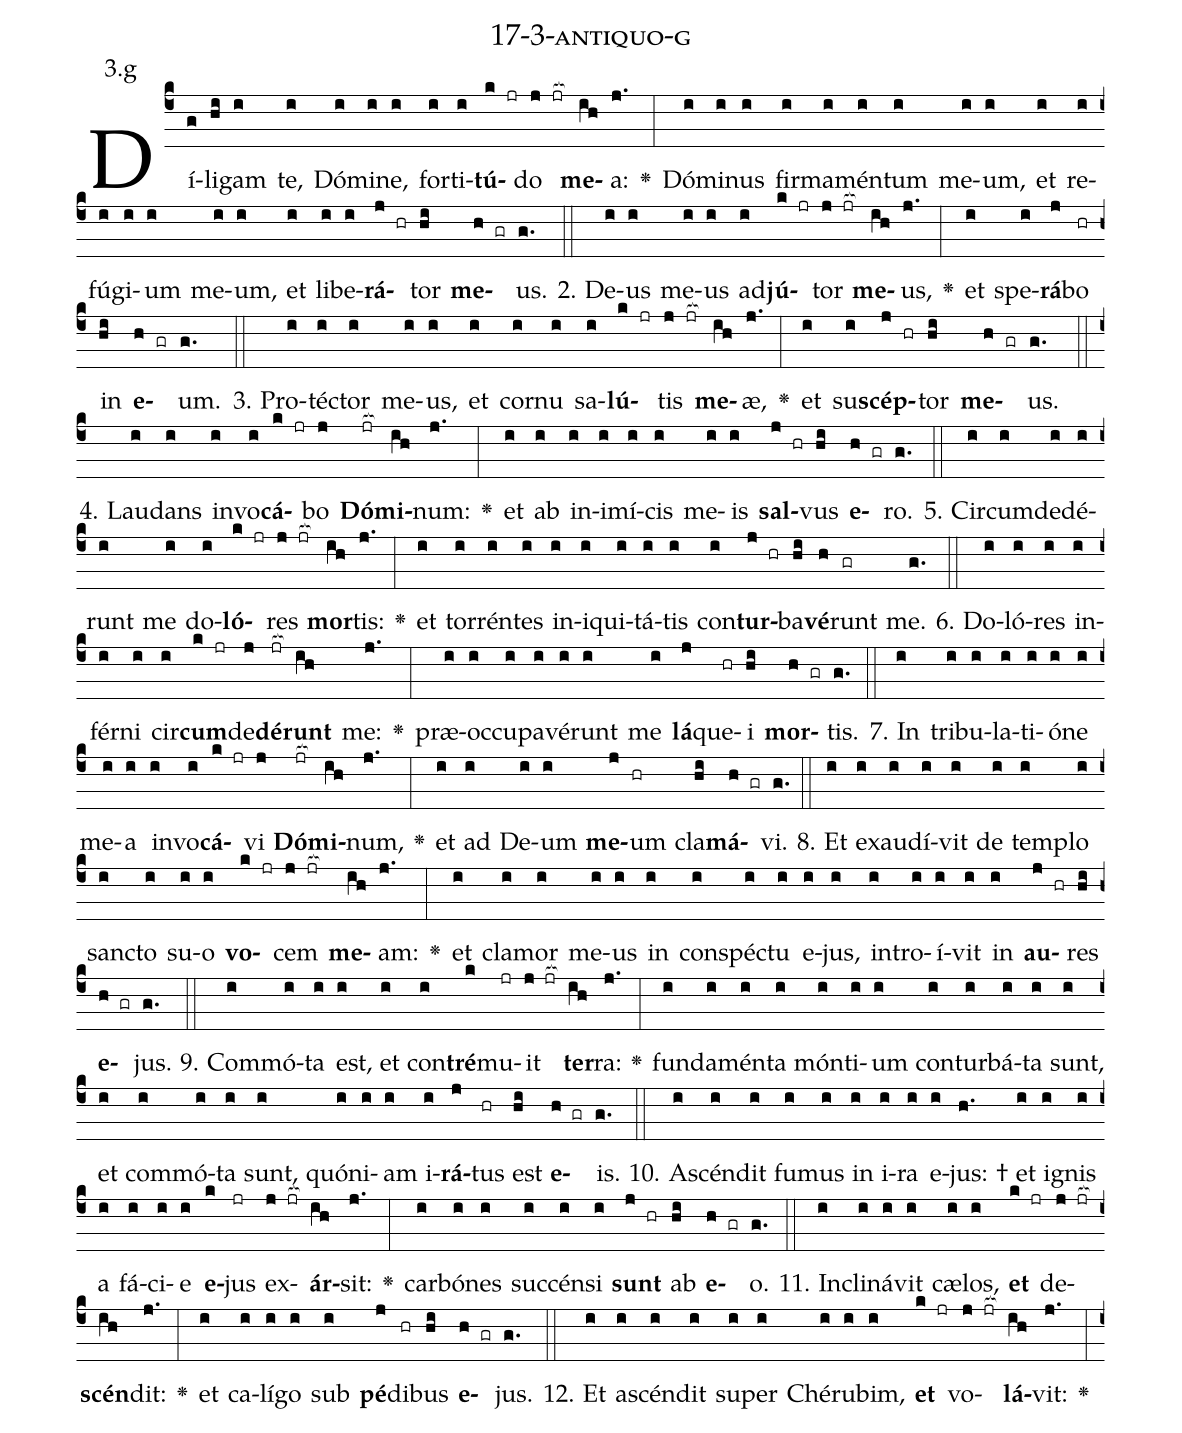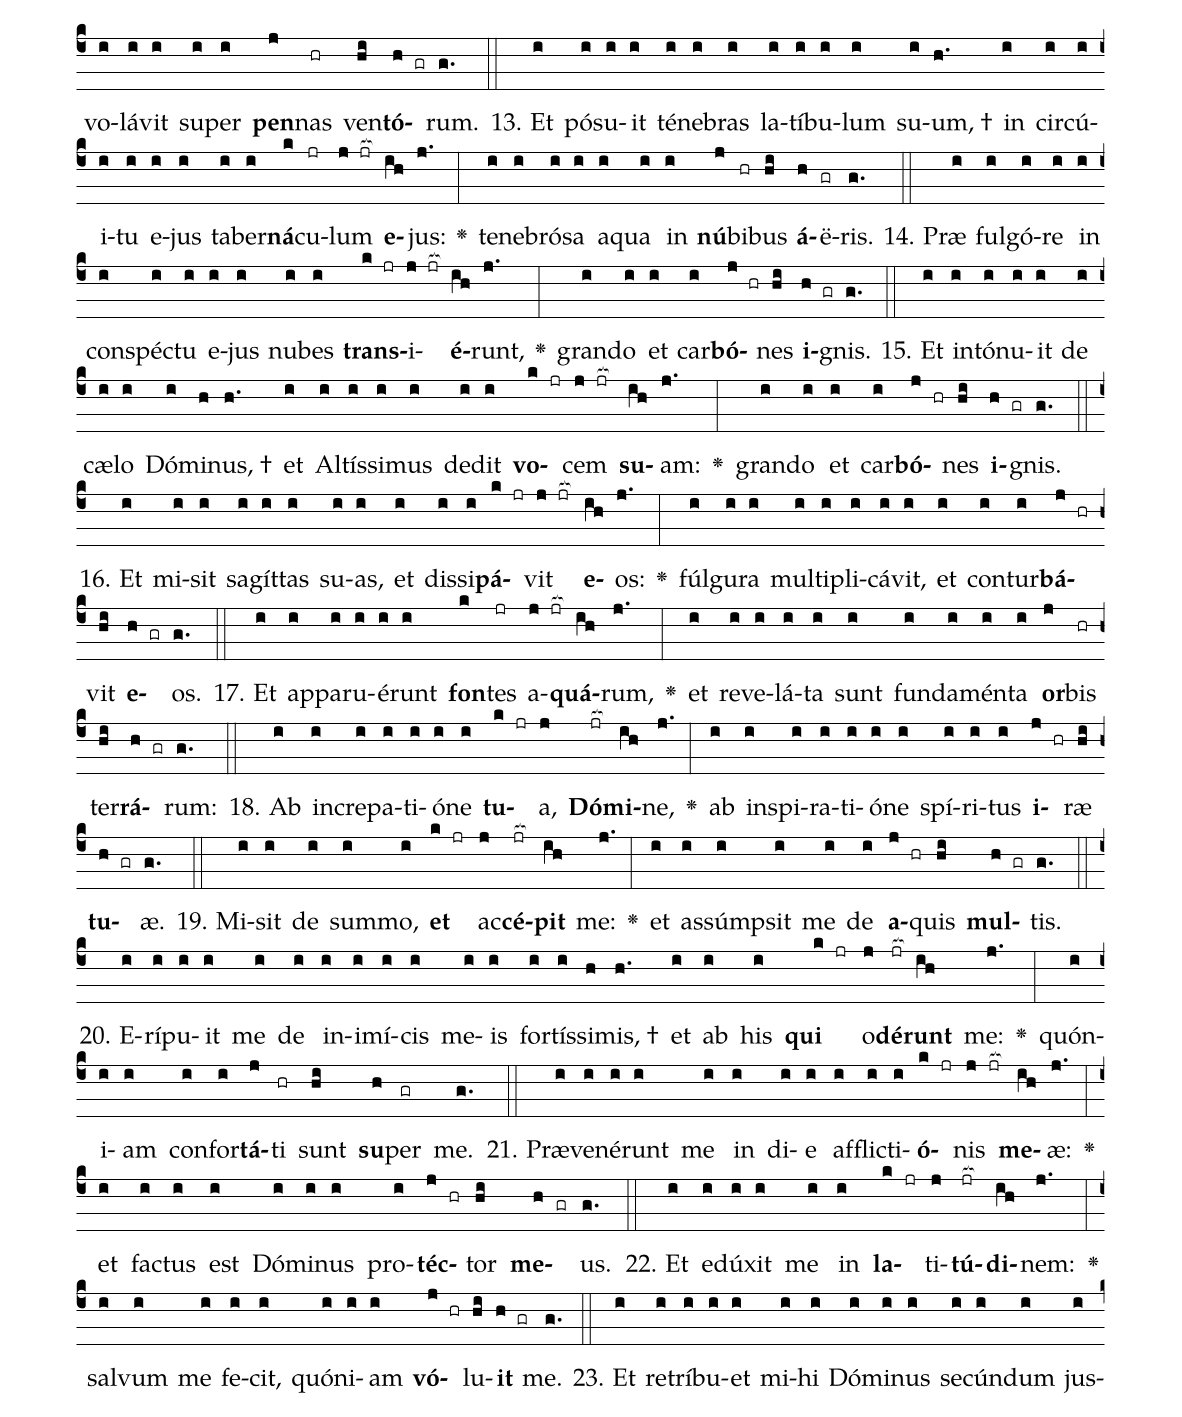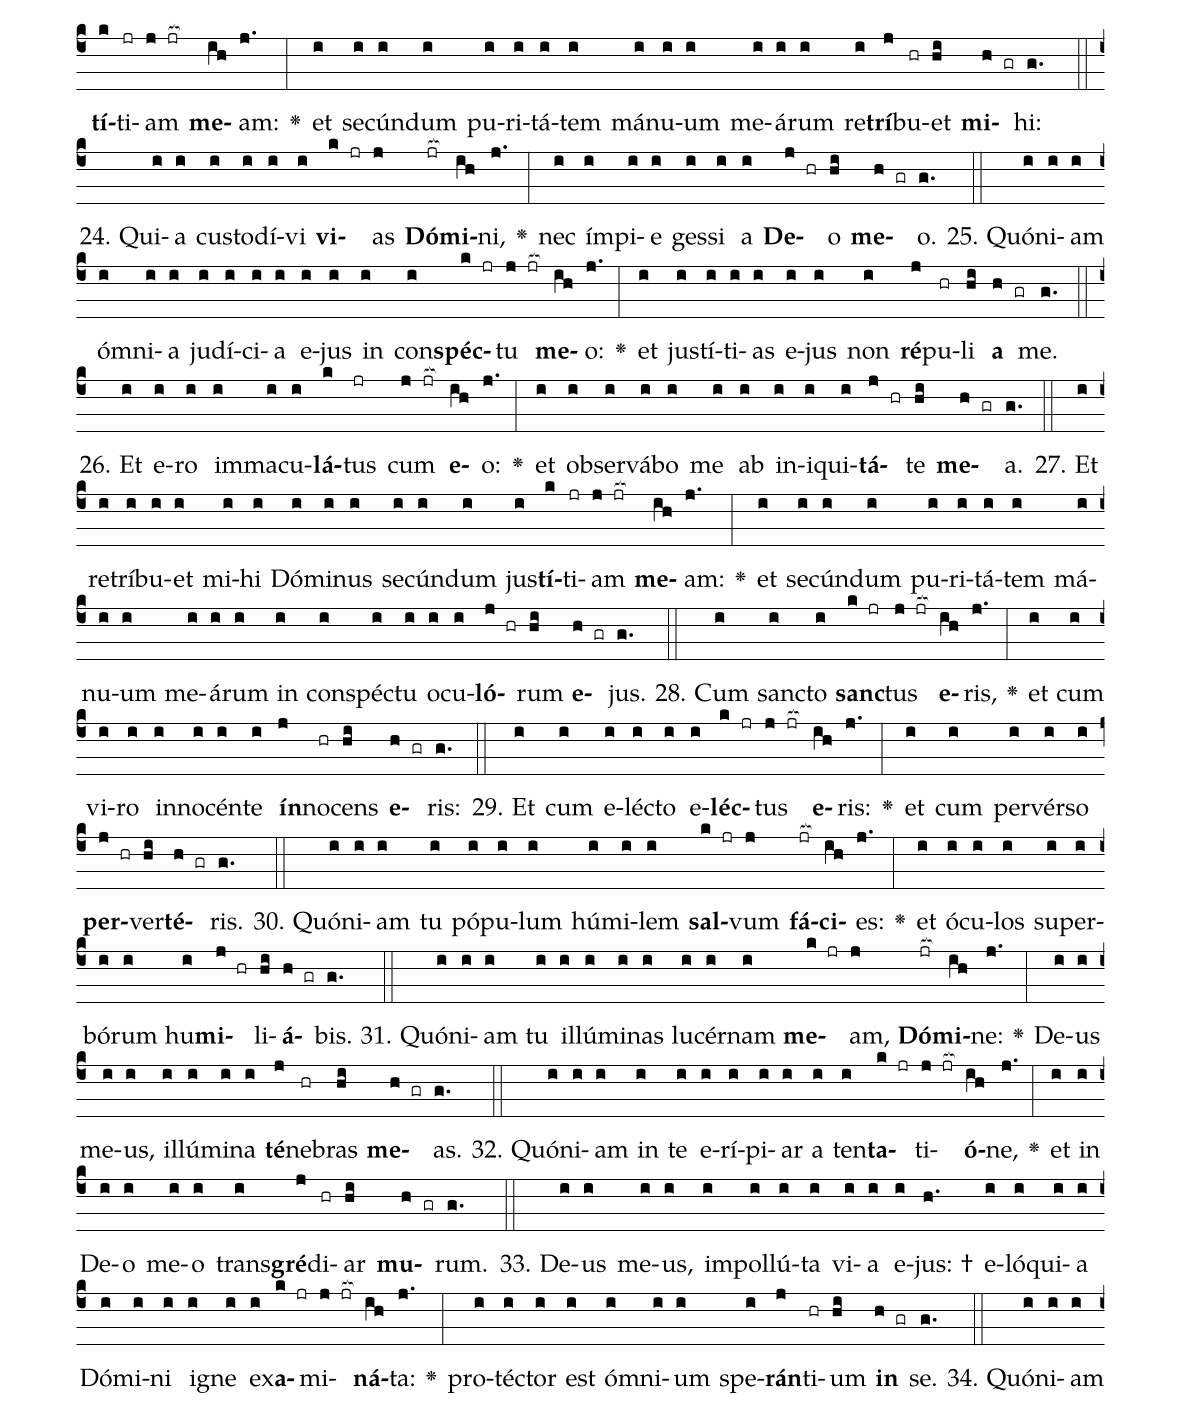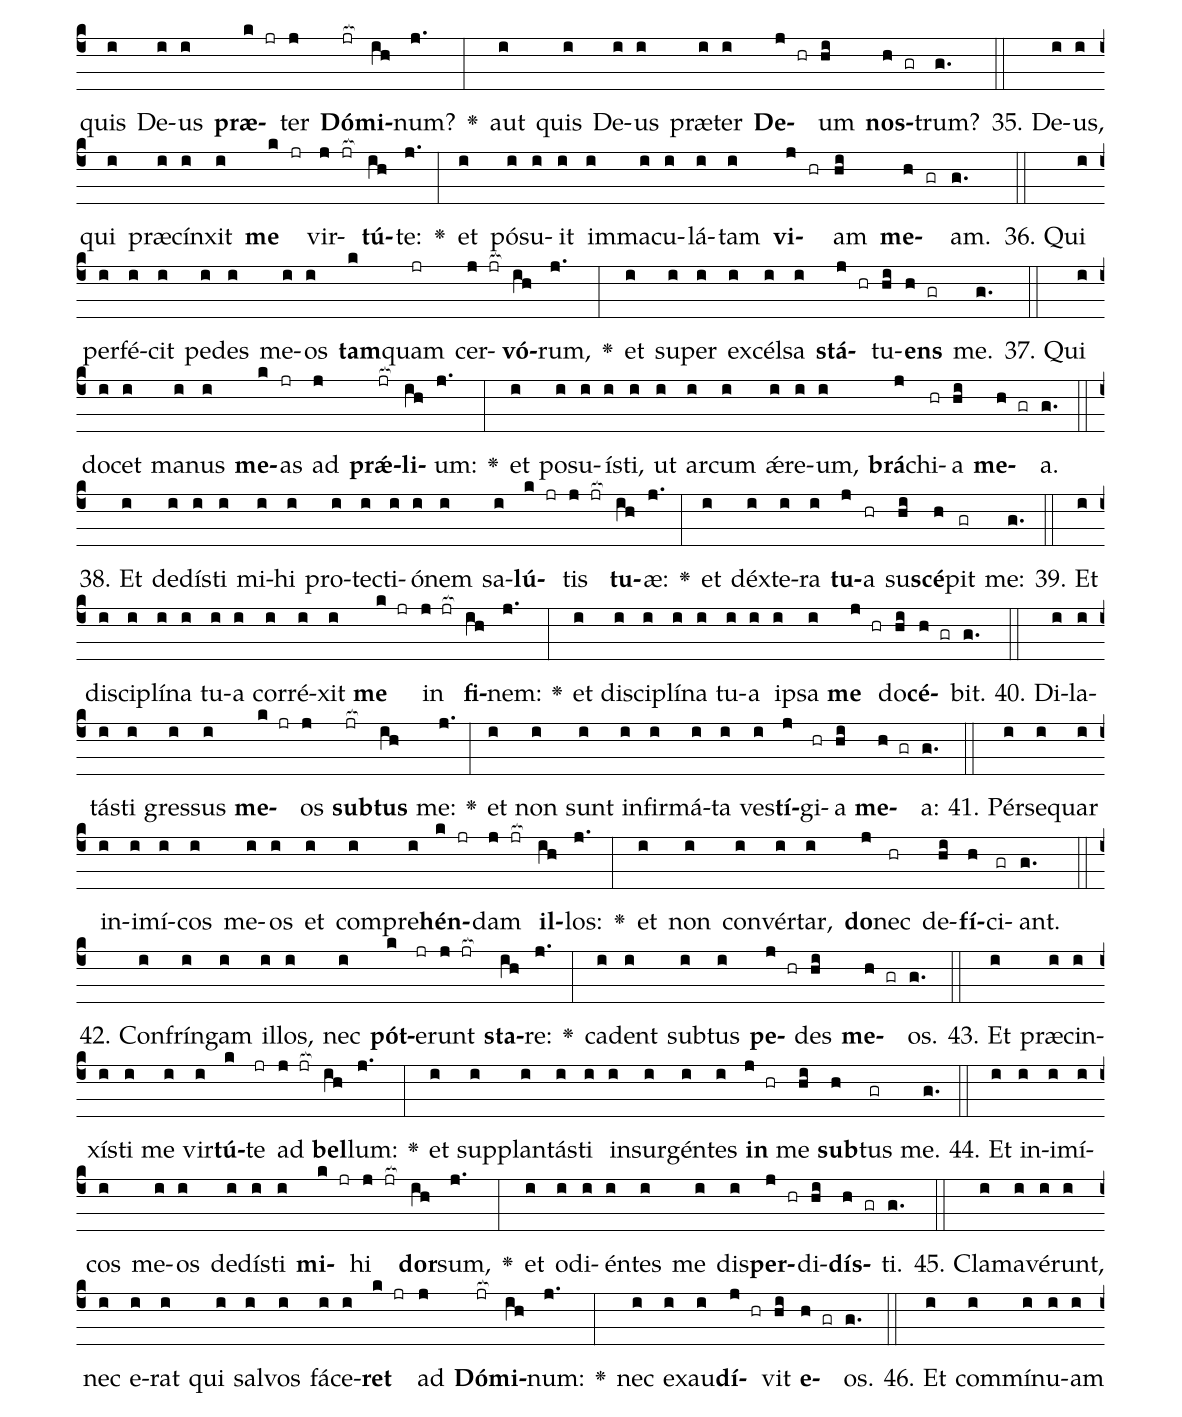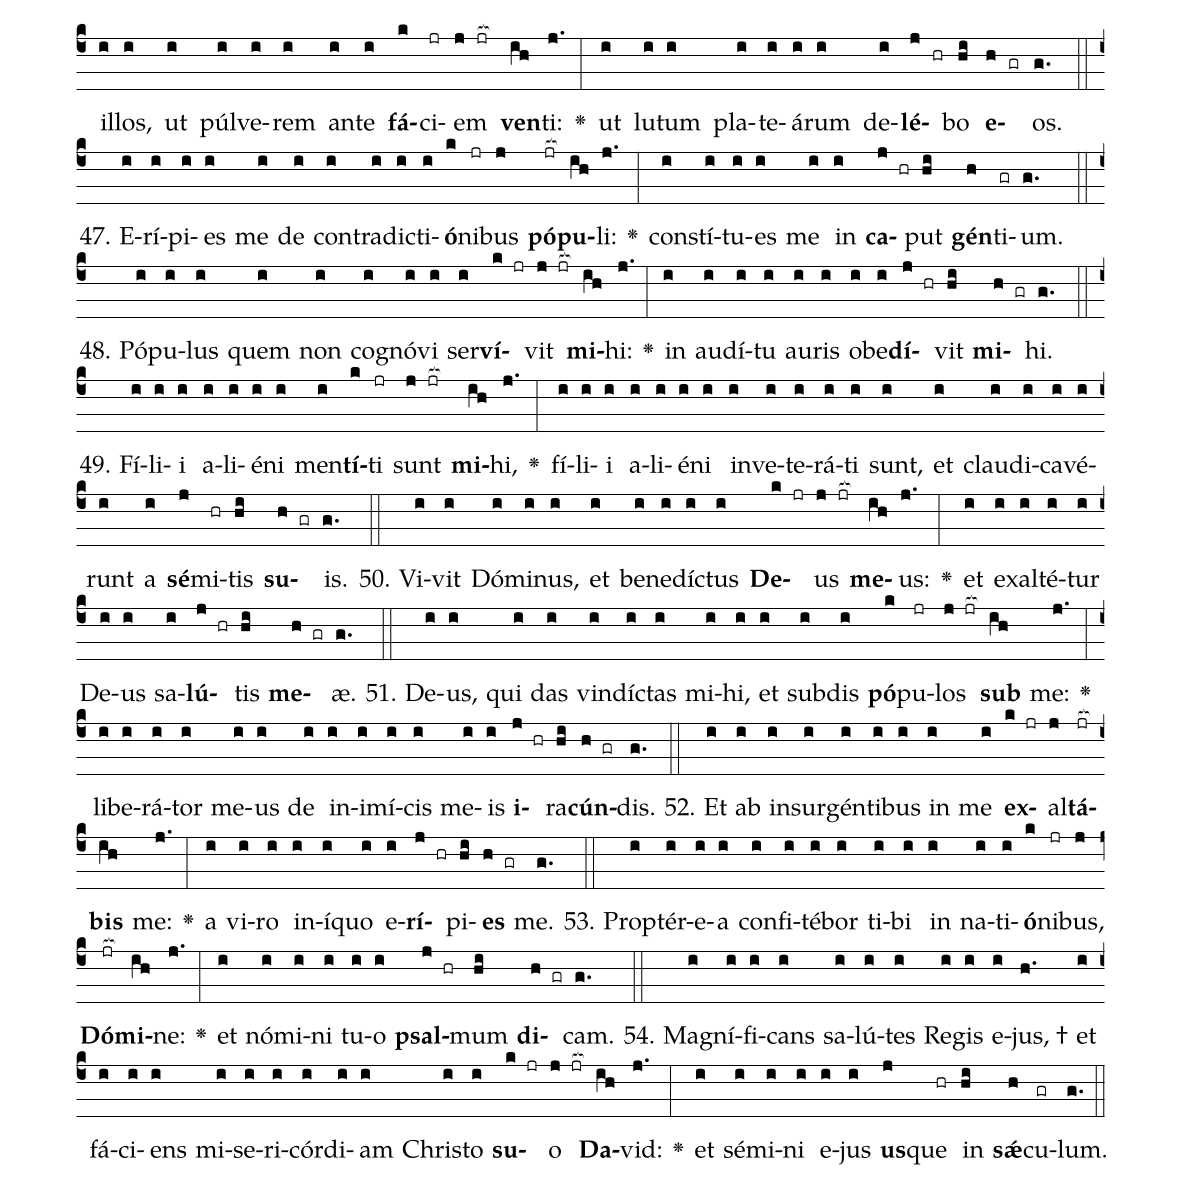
name: 17-3-antiquo-g;
annotation: 3.g;
%%
(c4)Dí(g)li(hi)gam(i) te,(i) Dó(i)mi(i)ne,(i) for(i)ti(i)<b>tú</b>(k jr)do(j jr[ocb:1{]) <b>me</b>(ih[ocb:0}])a:(j.) <v>\greheightstar</v>(:) Dó(i)mi(i)nus(i) fir(i)ma(i)mén(i)tum(i) me(i)um,(i) et(i) re(i)fú(i)gi(i)um(i) me(i)um,(i) et(i) li(i)be(i)<b>rá</b>(j hr)tor(hi) <b>me</b>(h gr)us.(g.) (::)
2. De(i)us(i) me(i)us(i) ad(i)<b>jú</b>(k jr)tor(j jr[ocb:1{]) <b>me</b>(ih[ocb:0}])us,(j.) <v>\greheightstar</v>(:) et(i) spe(i)<b>rá</b>(j)bo(hr) in(hi) <b>e</b>(h gr)um.(g.) (::)
3. Pro(i)téc(i)tor(i) me(i)us,(i) et(i) cor(i)nu(i) sa(i)<b>lú</b>(k jr)tis(j jr[ocb:1{]) <b>me</b>(ih[ocb:0}])æ,(j.) <v>\greheightstar</v>(:) et(i) su(i)<b>scép</b>(j hr)tor(hi) <b>me</b>(h gr)us.(g.) (::)
4. Lau(i)dans(i) in(i)vo(i)<b>cá</b>(k jr)bo(j) <b>Dó</b>(jr[ocb:1{])<b>mi</b>(ih[ocb:0}])num:(j.) <v>\greheightstar</v>(:) et(i) ab(i) in(i)i(i)mí(i)cis(i) me(i)is(i) <b>sal</b>(j hr)vus(hi) <b>e</b>(h gr)ro.(g.) (::)
5. Cir(i)cum(i)de(i)dé(i)runt(i) me(i) do(i)<b>ló</b>(k jr)res(j jr[ocb:1{]) <b>mor</b>(ih[ocb:0}])tis:(j.) <v>\greheightstar</v>(:) et(i) tor(i)rén(i)tes(i) in(i)i(i)qui(i)tá(i)tis(i) con(i)<b>tur</b>(j hr)ba(hi)<b>vé</b>(h)runt(gr) me.(g.) (::)
6. Do(i)ló(i)res(i) in(i)fér(i)ni(i) cir(i)<b>cum</b>(k jr)de(j)<b>dé</b>(jr[ocb:1{])<b>runt</b>(ih[ocb:0}]) me:(j.) <v>\greheightstar</v>(:) præ(i)oc(i)cu(i)pa(i)vé(i)runt(i) me(i) <b>lá</b>(j)que(hr)i(hi) <b>mor</b>(h gr)tis.(g.) (::)
7. In(i) tri(i)bu(i)la(i)ti(i)ó(i)ne(i) me(i)a(i) in(i)vo(i)<b>cá</b>(k jr)vi(j) <b>Dó</b>(jr[ocb:1{])<b>mi</b>(ih[ocb:0}])num,(j.) <v>\greheightstar</v>(:) et(i) ad(i) De(i)um(i) <b>me</b>(j)um(hr) cla(hi)<b>má</b>(h gr)vi.(g.) (::)
8. Et(i) ex(i)au(i)dí(i)vit(i) de(i) tem(i)plo(i) sanc(i)to(i) su(i)o(i) <b>vo</b>(k jr)cem(j jr[ocb:1{]) <b>me</b>(ih[ocb:0}])am:(j.) <v>\greheightstar</v>(:) et(i) cla(i)mor(i) me(i)us(i) in(i) con(i)spéc(i)tu(i) e(i)jus,(i) in(i)tro(i)í(i)vit(i) in(i) <b>au</b>(j hr)res(hi) <b>e</b>(h gr)jus.(g.) (::)
9. Com(i)mó(i)ta(i) est,(i) et(i) con(i)<b>tré</b>(k)mu(jr)it(j jr[ocb:1{]) <b>ter</b>(ih[ocb:0}])ra:(j.) <v>\greheightstar</v>(:) fun(i)da(i)mén(i)ta(i) món(i)ti(i)um(i) con(i)tur(i)bá(i)ta(i) sunt,(i) et(i) com(i)mó(i)ta(i) sunt,(i) quón(i)i(i)am(i) i(i)<b>rá</b>(j)tus(hr) est(hi) <b>e</b>(h gr)is.(g.) (::)
10. A(i)scén(i)dit(i) fu(i)mus(i) in(i) i(i)ra(i) e(i)jus: †(h.) et(i) i(i)gnis(i) a(i) fá(i)ci(i)e(i) <b>e</b>(k)jus(jr) ex(j jr[ocb:1{])<b>ár</b>(ih[ocb:0}])sit:(j.) <v>\greheightstar</v>(:) car(i)bó(i)nes(i) suc(i)cén(i)si(i) <b>sunt</b>(j hr) ab(hi) <b>e</b>(h gr)o.(g.) (::)
11. In(i)cli(i)ná(i)vit(i) cæ(i)los,(i) <b>et</b>(k jr) de(j jr[ocb:1{])<b>scén</b>(ih[ocb:0}])dit:(j.) <v>\greheightstar</v>(:) et(i) ca(i)lí(i)go(i) sub(i) <b>pé</b>(j)di(hr)bus(hi) <b>e</b>(h gr)jus.(g.) (::)
12. Et(i) a(i)scén(i)dit(i) su(i)per(i) Ché(i)ru(i)bim,(i) <b>et</b>(k jr) vo(j jr[ocb:1{])<b>lá</b>(ih[ocb:0}])vit:(j.) <v>\greheightstar</v>(:) vo(i)lá(i)vit(i) su(i)per(i) <b>pen</b>(j)nas(hr) ven(hi)<b>tó</b>(h gr)rum.(g.) (::)
13. Et(i) pó(i)su(i)it(i) té(i)ne(i)bras(i) la(i)tí(i)bu(i)lum(i) su(i)um, †(h.) in(i) cir(i)cú(i)i(i)tu(i) e(i)jus(i) ta(i)ber(i)<b>ná</b>(k)cu(jr)lum(j jr[ocb:1{]) <b>e</b>(ih[ocb:0}])jus:(j.) <v>\greheightstar</v>(:) te(i)ne(i)bró(i)sa(i) a(i)qua(i) in(i) <b>nú</b>(j)bi(hr)bus(hi) <b>á</b>(h)ë(gr)ris.(g.) (::)
14. Præ(i) ful(i)gó(i)re(i) in(i) con(i)spéc(i)tu(i) e(i)jus(i) nu(i)bes(i) <b>trans</b>(k jr)i(j jr[ocb:1{])<b>é</b>(ih[ocb:0}])runt,(j.) <v>\greheightstar</v>(:) gran(i)do(i) et(i) car(i)<b>bó</b>(j hr)nes(hi) <b>i</b>(h gr)gnis.(g.) (::)
15. Et(i) in(i)tó(i)nu(i)it(i) de(i) cæ(i)lo(i) Dó(i)mi(h)nus, †(h.) et(i) Al(i)tís(i)si(i)mus(i) de(i)dit(i) <b>vo</b>(k jr)cem(j jr[ocb:1{]) <b>su</b>(ih[ocb:0}])am:(j.) <v>\greheightstar</v>(:) gran(i)do(i) et(i) car(i)<b>bó</b>(j hr)nes(hi) <b>i</b>(h gr)gnis.(g.) (::)
16. Et(i) mi(i)sit(i) sa(i)gít(i)tas(i) su(i)as,(i) et(i) dis(i)si(i)<b>pá</b>(k jr)vit(j jr[ocb:1{]) <b>e</b>(ih[ocb:0}])os:(j.) <v>\greheightstar</v>(:) fúl(i)gu(i)ra(i) mul(i)ti(i)pli(i)cá(i)vit,(i) et(i) con(i)tur(i)<b>bá</b>(j hr)vit(hi) <b>e</b>(h gr)os.(g.) (::)
17. Et(i) ap(i)pa(i)ru(i)é(i)runt(i) <b>fon</b>(k)tes(jr) a(j jr[ocb:1{])<b>quá</b>(ih[ocb:0}])rum,(j.) <v>\greheightstar</v>(:) et(i) re(i)ve(i)lá(i)ta(i) sunt(i) fun(i)da(i)mén(i)ta(i) <b>or</b>(j)bis(hr) ter(hi)<b>rá</b>(h gr)rum:(g.) (::)
18. Ab(i) in(i)cre(i)pa(i)ti(i)ó(i)ne(i) <b>tu</b>(k jr)a,(j) <b>Dó</b>(jr[ocb:1{])<b>mi</b>(ih[ocb:0}])ne,(j.) <v>\greheightstar</v>(:) ab(i) in(i)spi(i)ra(i)ti(i)ó(i)ne(i) spí(i)ri(i)tus(i) <b>i</b>(j hr)ræ(hi) <b>tu</b>(h gr)æ.(g.) (::)
19. Mi(i)sit(i) de(i) sum(i)mo,(i) <b>et</b>(k jr) ac(j)<b>cé</b>(jr[ocb:1{])<b>pit</b>(ih[ocb:0}]) me:(j.) <v>\greheightstar</v>(:) et(i) as(i)súmp(i)sit(i) me(i) de(i) <b>a</b>(j hr)quis(hi) <b>mul</b>(h gr)tis.(g.) (::)
20. E(i)rí(i)pu(i)it(i) me(i) de(i) in(i)i(i)mí(i)cis(i) me(i)is(i) for(i)tís(i)si(h)mis, †(h.) et(i) ab(i) his(i) <b>qui</b>(k jr) o(j)<b>dé</b>(jr[ocb:1{])<b>runt</b>(ih[ocb:0}]) me:(j.) <v>\greheightstar</v>(:) quón(i)i(i)am(i) con(i)for(i)<b>tá</b>(j)ti(hr) sunt(hi) <b>su</b>(h)per(gr) me.(g.) (::)
21. Præ(i)ve(i)né(i)runt(i) me(i) in(i) di(i)e(i) af(i)flic(i)ti(i)<b>ó</b>(k jr)nis(j jr[ocb:1{]) <b>me</b>(ih[ocb:0}])æ:(j.) <v>\greheightstar</v>(:) et(i) fac(i)tus(i) est(i) Dó(i)mi(i)nus(i) pro(i)<b>téc</b>(j hr)tor(hi) <b>me</b>(h gr)us.(g.) (::)
22. Et(i) e(i)dú(i)xit(i) me(i) in(i) <b>la</b>(k jr)ti(j)<b>tú</b>(jr[ocb:1{])<b>di</b>(ih[ocb:0}])nem:(j.) <v>\greheightstar</v>(:) sal(i)vum(i) me(i) fe(i)cit,(i) quón(i)i(i)am(i) <b>vó</b>(j hr)lu(hi)<b>it</b>(h gr) me.(g.) (::)
23. Et(i) re(i)trí(i)bu(i)et(i) mi(i)hi(i) Dó(i)mi(i)nus(i) se(i)cún(i)dum(i) jus(i)<b>tí</b>(k)ti(jr)am(j jr[ocb:1{]) <b>me</b>(ih[ocb:0}])am:(j.) <v>\greheightstar</v>(:) et(i) se(i)cún(i)dum(i) pu(i)ri(i)tá(i)tem(i) má(i)nu(i)um(i) me(i)á(i)rum(i) re(i)<b>trí</b>(j)bu(hr)et(hi) <b>mi</b>(h gr)hi:(g.) (::)
24. Qui(i)a(i) cus(i)to(i)dí(i)vi(i) <b>vi</b>(k jr)as(j) <b>Dó</b>(jr[ocb:1{])<b>mi</b>(ih[ocb:0}])ni,(j.) <v>\greheightstar</v>(:) nec(i) ím(i)pi(i)e(i) ges(i)si(i) a(i) <b>De</b>(j hr)o(hi) <b>me</b>(h gr)o.(g.) (::)
25. Quón(i)i(i)am(i) óm(i)ni(i)a(i) ju(i)dí(i)ci(i)a(i) e(i)jus(i) in(i) con(i)<b>spéc</b>(k jr)tu(j jr[ocb:1{]) <b>me</b>(ih[ocb:0}])o:(j.) <v>\greheightstar</v>(:) et(i) jus(i)tí(i)ti(i)as(i) e(i)jus(i) non(i) <b>ré</b>(j)pu(hr)li(hi) <b>a</b>(h gr) me.(g.) (::)
26. Et(i) e(i)ro(i) im(i)ma(i)cu(i)<b>lá</b>(k)tus(jr) cum(j jr[ocb:1{]) <b>e</b>(ih[ocb:0}])o:(j.) <v>\greheightstar</v>(:) et(i) ob(i)ser(i)vá(i)bo(i) me(i) ab(i) in(i)i(i)qui(i)<b>tá</b>(j hr)te(hi) <b>me</b>(h gr)a.(g.) (::)
27. Et(i) re(i)trí(i)bu(i)et(i) mi(i)hi(i) Dó(i)mi(i)nus(i) se(i)cún(i)dum(i) jus(i)<b>tí</b>(k)ti(jr)am(j jr[ocb:1{]) <b>me</b>(ih[ocb:0}])am:(j.) <v>\greheightstar</v>(:) et(i) se(i)cún(i)dum(i) pu(i)ri(i)tá(i)tem(i) má(i)nu(i)um(i) me(i)á(i)rum(i) in(i) con(i)spéc(i)tu(i) o(i)cu(i)<b>ló</b>(j hr)rum(hi) <b>e</b>(h gr)jus.(g.) (::)
28. Cum(i) sanc(i)to(i) <b>sanc</b>(k jr)tus(j jr[ocb:1{]) <b>e</b>(ih[ocb:0}])ris,(j.) <v>\greheightstar</v>(:) et(i) cum(i) vi(i)ro(i) in(i)no(i)cén(i)te(i) <b>ín</b>(j)no(hr)cens(hi) <b>e</b>(h gr)ris:(g.) (::)
29. Et(i) cum(i) e(i)léc(i)to(i) e(i)<b>léc</b>(k jr)tus(j jr[ocb:1{]) <b>e</b>(ih[ocb:0}])ris:(j.) <v>\greheightstar</v>(:) et(i) cum(i) per(i)vér(i)so(i) <b>per</b>(j hr)ver(hi)<b>té</b>(h gr)ris.(g.) (::)
30. Quón(i)i(i)am(i) tu(i) pó(i)pu(i)lum(i) hú(i)mi(i)lem(i) <b>sal</b>(k jr)vum(j) <b>fá</b>(jr[ocb:1{])<b>ci</b>(ih[ocb:0}])es:(j.) <v>\greheightstar</v>(:) et(i) ó(i)cu(i)los(i) su(i)per(i)bó(i)rum(i) hu(i)<b>mi</b>(j hr)li(hi)<b>á</b>(h gr)bis.(g.) (::)
31. Quón(i)i(i)am(i) tu(i) il(i)lú(i)mi(i)nas(i) lu(i)cér(i)nam(i) <b>me</b>(k jr)am,(j) <b>Dó</b>(jr[ocb:1{])<b>mi</b>(ih[ocb:0}])ne:(j.) <v>\greheightstar</v>(:) De(i)us(i) me(i)us,(i) il(i)lú(i)mi(i)na(i) <b>té</b>(j)ne(hr)bras(hi) <b>me</b>(h gr)as.(g.) (::)
32. Quón(i)i(i)am(i) in(i) te(i) e(i)rí(i)pi(i)ar(i) a(i) ten(i)<b>ta</b>(k jr)ti(j jr[ocb:1{])<b>ó</b>(ih[ocb:0}])ne,(j.) <v>\greheightstar</v>(:) et(i) in(i) De(i)o(i) me(i)o(i) trans(i)<b>gré</b>(j)di(hr)ar(hi) <b>mu</b>(h gr)rum.(g.) (::)
33. De(i)us(i) me(i)us,(i) im(i)pol(i)lú(i)ta(i) vi(i)a(i) e(i)jus: †(h.) e(i)ló(i)qui(i)a(i) Dó(i)mi(i)ni(i) i(i)gne(i) ex(i)<b>a</b>(k jr)mi(j jr[ocb:1{])<b>ná</b>(ih[ocb:0}])ta:(j.) <v>\greheightstar</v>(:) pro(i)téc(i)tor(i) est(i) óm(i)ni(i)um(i) spe(i)<b>rán</b>(j)ti(hr)um(hi) <b>in</b>(h gr) se.(g.) (::)
34. Quón(i)i(i)am(i) quis(i) De(i)us(i) <b>præ</b>(k jr)ter(j) <b>Dó</b>(jr[ocb:1{])<b>mi</b>(ih[ocb:0}])num?(j.) <v>\greheightstar</v>(:) aut(i) quis(i) De(i)us(i) præ(i)ter(i) <b>De</b>(j hr)um(hi) <b>nos</b>(h gr)trum?(g.) (::)
35. De(i)us,(i) qui(i) præ(i)cín(i)xit(i) <b>me</b>(k jr) vir(j jr[ocb:1{])<b>tú</b>(ih[ocb:0}])te:(j.) <v>\greheightstar</v>(:) et(i) pó(i)su(i)it(i) im(i)ma(i)cu(i)lá(i)tam(i) <b>vi</b>(j hr)am(hi) <b>me</b>(h gr)am.(g.) (::)
36. Qui(i) per(i)fé(i)cit(i) pe(i)des(i) me(i)os(i) <b>tam</b>(k)quam(jr) cer(j jr[ocb:1{])<b>vó</b>(ih[ocb:0}])rum,(j.) <v>\greheightstar</v>(:) et(i) su(i)per(i) ex(i)cél(i)sa(i) <b>stá</b>(j hr)tu(hi)<b>ens</b>(h gr) me.(g.) (::)
37. Qui(i) do(i)cet(i) ma(i)nus(i) <b>me</b>(k)as(jr) ad(j) <b>prǽ</b>(jr[ocb:1{])<b>li</b>(ih[ocb:0}])um:(j.) <v>\greheightstar</v>(:) et(i) po(i)su(i)ís(i)ti,(i) ut(i) ar(i)cum(i) ǽ(i)re(i)um,(i) <b>brá</b>(j)chi(hr)a(hi) <b>me</b>(h gr)a.(g.) (::)
38. Et(i) de(i)dís(i)ti(i) mi(i)hi(i) pro(i)tec(i)ti(i)ó(i)nem(i) sa(i)<b>lú</b>(k jr)tis(j jr[ocb:1{]) <b>tu</b>(ih[ocb:0}])æ:(j.) <v>\greheightstar</v>(:) et(i) déx(i)te(i)ra(i) <b>tu</b>(j)a(hr) su(hi)<b>scé</b>(h)pit(gr) me:(g.) (::)
39. Et(i) di(i)sci(i)plí(i)na(i) tu(i)a(i) cor(i)ré(i)xit(i) <b>me</b>(k jr) in(j jr[ocb:1{]) <b>fi</b>(ih[ocb:0}])nem:(j.) <v>\greheightstar</v>(:) et(i) di(i)sci(i)plí(i)na(i) tu(i)a(i) ip(i)sa(i) <b>me</b>(j hr) do(hi)<b>cé</b>(h gr)bit.(g.) (::)
40. Di(i)la(i)tás(i)ti(i) gres(i)sus(i) <b>me</b>(k jr)os(j) <b>sub</b>(jr[ocb:1{])<b>tus</b>(ih[ocb:0}]) me:(j.) <v>\greheightstar</v>(:) et(i) non(i) sunt(i) in(i)fir(i)má(i)ta(i) ves(i)<b>tí</b>(j)gi(hr)a(hi) <b>me</b>(h gr)a:(g.) (::)
41. Pér(i)se(i)quar(i) in(i)i(i)mí(i)cos(i) me(i)os(i) et(i) com(i)pre(i)<b>hén</b>(k jr)dam(j jr[ocb:1{]) <b>il</b>(ih[ocb:0}])los:(j.) <v>\greheightstar</v>(:) et(i) non(i) con(i)vér(i)tar,(i) <b>do</b>(j)nec(hr) de(hi)<b>fí</b>(h)ci(gr)ant.(g.) (::)
42. Con(i)frín(i)gam(i) il(i)los,(i) nec(i) <b>pót</b>(k)e(jr)runt(j jr[ocb:1{]) <b>sta</b>(ih[ocb:0}])re:(j.) <v>\greheightstar</v>(:) ca(i)dent(i) sub(i)tus(i) <b>pe</b>(j hr)des(hi) <b>me</b>(h gr)os.(g.) (::)
43. Et(i) præ(i)cin(i)xís(i)ti(i) me(i) vir(i)<b>tú</b>(k)te(jr) ad(j jr[ocb:1{]) <b>bel</b>(ih[ocb:0}])lum:(j.) <v>\greheightstar</v>(:) et(i) sup(i)plan(i)tás(i)ti(i) in(i)sur(i)gén(i)tes(i) <b>in</b>(j hr) me(hi) <b>sub</b>(h)tus(gr) me.(g.) (::)
44. Et(i) in(i)i(i)mí(i)cos(i) me(i)os(i) de(i)dís(i)ti(i) <b>mi</b>(k jr)hi(j jr[ocb:1{]) <b>dor</b>(ih[ocb:0}])sum,(j.) <v>\greheightstar</v>(:) et(i) o(i)di(i)én(i)tes(i) me(i) dis(i)<b>per</b>(j hr)di(hi)<b>dís</b>(h gr)ti.(g.) (::)
45. Cla(i)ma(i)vé(i)runt,(i) nec(i) e(i)rat(i) qui(i) sal(i)vos(i) fá(i)ce(i)<b>ret</b>(k jr) ad(j) <b>Dó</b>(jr[ocb:1{])<b>mi</b>(ih[ocb:0}])num:(j.) <v>\greheightstar</v>(:) nec(i) ex(i)au(i)<b>dí</b>(j hr)vit(hi) <b>e</b>(h gr)os.(g.) (::)
46. Et(i) com(i)mí(i)nu(i)am(i) il(i)los,(i) ut(i) púl(i)ve(i)rem(i) an(i)te(i) <b>fá</b>(k)ci(jr)em(j jr[ocb:1{]) <b>ven</b>(ih[ocb:0}])ti:(j.) <v>\greheightstar</v>(:) ut(i) lu(i)tum(i) pla(i)te(i)á(i)rum(i) de(i)<b>lé</b>(j hr)bo(hi) <b>e</b>(h gr)os.(g.) (::)
47. E(i)rí(i)pi(i)es(i) me(i) de(i) con(i)tra(i)dic(i)ti(i)<b>ó</b>(k)ni(jr)bus(j) <b>pó</b>(jr[ocb:1{])<b>pu</b>(ih[ocb:0}])li:(j.) <v>\greheightstar</v>(:) con(i)stí(i)tu(i)es(i) me(i) in(i) <b>ca</b>(j hr)put(hi) <b>gén</b>(h)ti(gr)um.(g.) (::)
48. Pó(i)pu(i)lus(i) quem(i) non(i) co(i)gnó(i)vi(i) ser(i)<b>ví</b>(k jr)vit(j jr[ocb:1{]) <b>mi</b>(ih[ocb:0}])hi:(j.) <v>\greheightstar</v>(:) in(i) au(i)dí(i)tu(i) au(i)ris(i) ob(i)e(i)<b>dí</b>(j hr)vit(hi) <b>mi</b>(h gr)hi.(g.) (::)
49. Fí(i)li(i)i(i) a(i)li(i)é(i)ni(i) men(i)<b>tí</b>(k)ti(jr) sunt(j jr[ocb:1{]) <b>mi</b>(ih[ocb:0}])hi,(j.) <v>\greheightstar</v>(:) fí(i)li(i)i(i) a(i)li(i)é(i)ni(i) in(i)ve(i)te(i)rá(i)ti(i) sunt,(i) et(i) clau(i)di(i)ca(i)vé(i)runt(i) a(i) <b>sé</b>(j)mi(hr)tis(hi) <b>su</b>(h gr)is.(g.) (::)
50. Vi(i)vit(i) Dó(i)mi(i)nus,(i) et(i) be(i)ne(i)díc(i)tus(i) <b>De</b>(k jr)us(j jr[ocb:1{]) <b>me</b>(ih[ocb:0}])us:(j.) <v>\greheightstar</v>(:) et(i) ex(i)al(i)té(i)tur(i) De(i)us(i) sa(i)<b>lú</b>(j hr)tis(hi) <b>me</b>(h gr)æ.(g.) (::)
51. De(i)us,(i) qui(i) das(i) vin(i)díc(i)tas(i) mi(i)hi,(i) et(i) sub(i)dis(i) <b>pó</b>(k)pu(jr)los(j jr[ocb:1{]) <b>sub</b>(ih[ocb:0}]) me:(j.) <v>\greheightstar</v>(:) li(i)be(i)rá(i)tor(i) me(i)us(i) de(i) in(i)i(i)mí(i)cis(i) me(i)is(i) <b>i</b>(j hr)ra(hi)<b>cún</b>(h gr)dis.(g.) (::)
52. Et(i) ab(i) in(i)sur(i)gén(i)ti(i)bus(i) in(i) me(i) <b>ex</b>(k jr)al(j)<b>tá</b>(jr[ocb:1{])<b>bis</b>(ih[ocb:0}]) me:(j.) <v>\greheightstar</v>(:) a(i) vi(i)ro(i) in(i)í(i)quo(i) e(i)<b>rí</b>(j hr)pi(hi)<b>es</b>(h gr) me.(g.) (::)
53. Prop(i)tér(i)e(i)a(i) con(i)fi(i)té(i)bor(i) ti(i)bi(i) in(i) na(i)ti(i)<b>ó</b>(k)ni(jr)bus,(j) <b>Dó</b>(jr[ocb:1{])<b>mi</b>(ih[ocb:0}])ne:(j.) <v>\greheightstar</v>(:) et(i) nó(i)mi(i)ni(i) tu(i)o(i) <b>psal</b>(j hr)mum(hi) <b>di</b>(h gr)cam.(g.) (::)
54. Ma(i)gní(i)fi(i)cans(i) sa(i)lú(i)tes(i) Re(i)gis(i) e(i)jus, †(h.) et(i) fá(i)ci(i)ens(i) mi(i)se(i)ri(i)cór(i)di(i)am(i) Chris(i)to(i) <b>su</b>(k jr)o(j jr[ocb:1{]) <b>Da</b>(ih[ocb:0}])vid:(j.) <v>\greheightstar</v>(:) et(i) sé(i)mi(i)ni(i) e(i)jus(i) <b>us</b>(j)que(hr) in(hi) <b>sǽ</b>(h)cu(gr)lum.(g.) (::)
